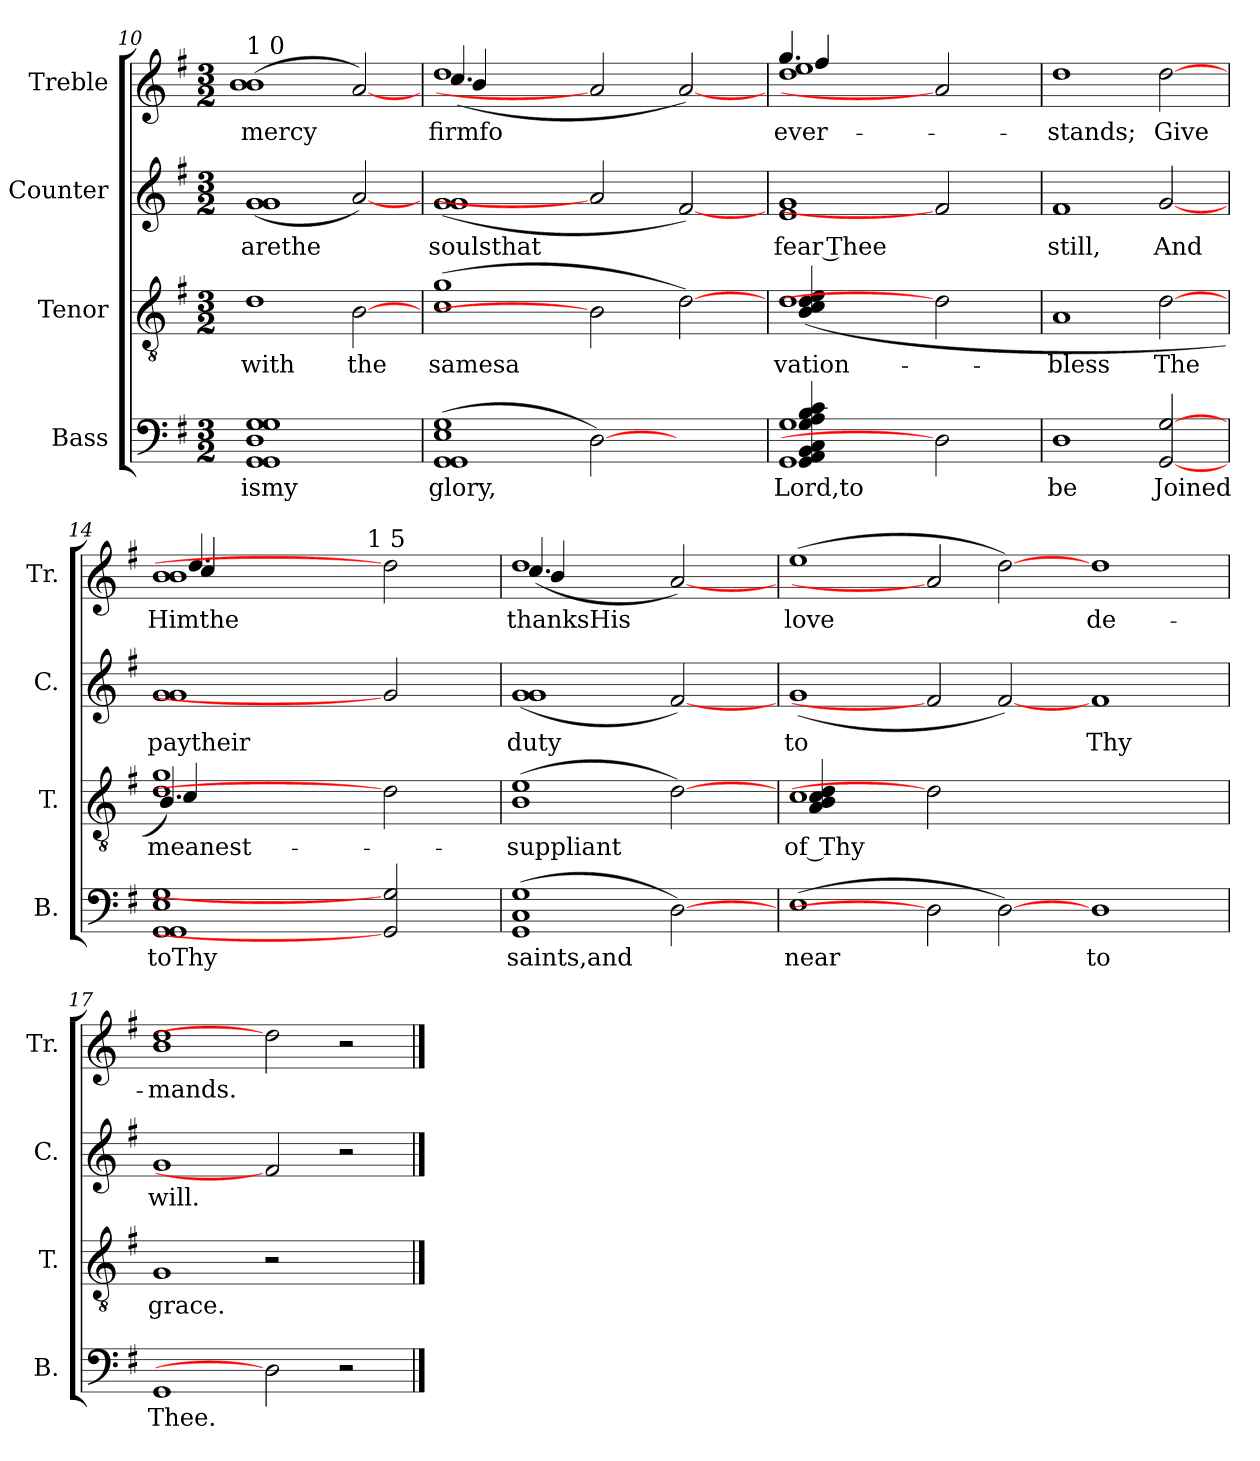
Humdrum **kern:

**kern	**text	**kern	**text	**kern	**text	**kern	**text
*part4	*part4	*part3	*part3	*part2	*part2	*part1	*part1
*staff4	*staff4	*staff3	*staff3	*staff2	*staff2	*staff1	*staff1
*I"Bass	*	*I"Tenor	*	*I"Counter	*	*I"Treble	*
*I'B.	*	*I'T.	*	*I'C.	*	*I'Tr.	*
!!LO:PB:g=z
*clefF4	*	*clefGv2	*	*clefG2	*	*clefG2	*
*k[f#]	*	*k[f#]	*	*k[f#]	*	*k[f#]	*
*G:	*	*G:	*	*G:	*	*G:	*
*M3/2	*	*M3/2	*	*M3/2	*	*M3/2	*
=10	=10	=10	=10	=10	=10	=10	=10
!	!	!	!	!	!	!LO:TX:a:t=1 0	!
!	!LO:LY:b:rj	!	!LO:LY:b:rj	!	!LO:LY:b	!	!LO:LY:b:rj
(>1G 1G 1D 1GG 1GG	ismy	1d	with	(<1g 1g	arethe	(<1b 1b	mercy-
!	!	!	!LO:LY:b:rj	!	!LO:LY:b	!	!LO:LY:b:rj
2ryy	.	[2B	the	[2a)	.	[2a)	-
=11	=11	=11	=11	=11	=11	=11	=11
!	!LO:LY:b:rj	!	!LO:LY:b:rj	!	!LO:LY:b	!	!LO:LY:b:rj
*	*	*	*	*	*	*^	*
*	*	*	*	*	*	*	*^	*
(>1G 1E 1GG 1GG	glory,-	(>1c 1g	samesa	(<1g 1g	soulsthat	1dd	(>4.cc/	4b/	firmfo
.	.	.	.	.	.	.	.	1..ryy	.
.	.	.	.	.	.	.	1ryy	.	.
!	!LO:LY:b:rj	!	!	!	!	!	!	!	!
[2D)	-	2B]	.	2a]	.	2a]	.	.	.
.	.	.	.	.	.	.	2ryy	.	.
!	!	!	!LO:LY:b:rj	!	!LO:LY:b	!	!	!	!LO:LY:b:rj
2ryy	.	[2d)	.	[2f#)	.	[2a)	.	.	.
.	.	.	.	.	.	.	8ryy	.	.
=12	=12	=12	=12	=12	=12	=12	=12	=12	=12
*^	*	*	*	*	*	*	*	*	*
!	!	!LO:LY:b:rj	!	!LO:LY:b:rj	!	!LO:LY:b	!	!	!	!LO:LY:b:rj
*	*	*	*^	*	*	*	*	*	*	*
(>1G 1GG	4c/ 4B/ 4A/ 4G/ 4C/ 4BB/ 4AA/ 4GG/)	Lord,to	1d	(>4e/ 4d/ 4c/ 4B/	vation-	1g 1e	fear Thee	(>1ee 1dd	4.gg/)	4ff#/	ever-
.	1ryy	.	.	1ryy	.	.	.	.	.	1ryy	.
.	.	.	.	.	.	.	.	.	1ryy	.	.
2D]	.	.	2d]	.	.	2f#]	.	2a]	.	.	.
.	4ryy	.	.	4ryy	.	.	.	.	.	4ryy	.
.	.	.	.	.	.	.	.	.	8ryy	.	.
*v	*v	*	*	*	*	*	*	*	*v	*v	*
*	*	*v	*v	*	*	*	*	*	*
=13	=13	=13	=13	=13	=13	=13	=13	=13
!	!LO:LY:b:rj	!	!LO:LY:b:rj	!	!LO:LY:b	!	!	!LO:LY:b:rj
*	*	*	*	*	*	*v	*v	*
1D	be	1A	-bless	1f#	still,	1dd	-stands;
!	!LO:LY:b:rj	!	!LO:LY:b:rj	!	!LO:LY:b	!	!LO:LY:b:rj
[2G [2GG	Joined	[2d	The	[2g	And	[2dd	Give
=14	=14	=14	=14	=14	=14	=14	=14
!	!LO:LY:b:rj	!	!LO:LY:b:rj	!	!LO:LY:b	!	!LO:LY:b:rj
*	*	*^	*	*	*	*^	*
*	*	*	*^	*	*	*	*	*^	*
*	*	*	*	*	*	*	*	*	*	*^	*
1G 1GG 1GG 1E	toThy	(>1d 1g	4.B/)	4c/	meanest-	1g 1g	paytheir	(>1b 1b	4.dd/)	4cc/	2ryy	Himthe
.	.	.	.	1ryy	.	.	.	.	.	1ryy	.	.
.	.	.	1ryy	.	.	.	.	.	1ryy	.	.	.
.	.	.	.	.	.	.	.	.	.	.	4ryy	.
.	.	.	.	.	.	.	.	.	.	.	8ryy	.
.	.	.	.	.	.	.	.	.	.	.	16ryy	.
.	.	.	.	.	.	.	.	.	.	.	64ryy	.
!	!	!	!	!	!	!	!	!	!	!	!LO:TX:a:t=1 5	!
.	.	.	.	.	.	.	.	.	.	.	2ryy	.
2G] 2GG]	.	2d]	.	.	.	2g]	.	2dd]	.	.	.	.
.	.	.	.	4ryy	.	.	.	.	.	4ryy	.	.
.	.	.	8ryy	.	.	.	.	.	8ryy	.	.	.
.	.	.	.	.	.	.	.	.	.	.	32.ryy	.
=15	=15	=15	=15	=15	=15	=15	=15	=15	=15	=15	=15	=15
!	!LO:LY:b:rj	!	!	!	!LO:LY:b:rj	!	!LO:LY:b	!	!	!	!	!LO:LY:b:rj
*	*	*v	*v	*v	*	*	*	*	*	*v	*v	*
(>1G 1C 1GG	saints,and	(>1e 1B	-suppliant-	(<1g 1g	duty-	1dd	(>4.cc/	4b/	thanksHis
.	.	.	.	.	.	.	.	1ryy	.
.	.	.	.	.	.	.	1ryy	.	.
!	!LO:LY:b:rj	!	!LO:LY:b:rj	!	!LO:LY:b	!	!	!	!LO:LY:b:rj
[2D)	.	[2d)	-	[2f#)	-	[2a)	.	.	.
.	.	.	.	.	.	.	.	4ryy	.
.	.	.	.	.	.	.	8ryy	.	.
*	*	*	*	*	*	*	*v	*v	*
=16	=16	=16	=16	=16	=16	=16	=16	=16
!	!LO:LY:b:rj	!	!LO:LY:b:rj	!	!LO:LY:b	!	!	!LO:LY:b:rj
*	*	*^	*	*	*	*v	*v	*
(>1E	near	1c	(>4d/ 4c/ 4B/ 4A/	of Thy	(<1g	to	(>1ee	love
.	.	.	1.ryy	.	.	.	.	.
2D]	.	2d]	.	.	2f#]	.	2a]	.
!	!LO:LY:b:rj	!	!	!	!	!LO:LY:b	!	!LO:LY:b:rj
[2D)	.	1.ryy	.	.	[2f#)	.	[2dd)	.
.	.	.	1ryy	.	.	.	.	.
!	!LO:LY:b:rj	!	!	!	!	!LO:LY:b	!	!LO:LY:b:rj
1D	to	.	.	.	1f#	Thy	1dd	de-
.	.	.	4ryy	.	.	.	.	.
=17	=17	=17	=17	=17	=17	=17	=17	=17
!	!LO:LY:b:rj	!	!	!LO:LY:b:rj	!	!LO:LY:b	!	!LO:LY:b:rj
*	*	*v	*v	*	*	*	*	*
1GG	Thee.	1G	grace.	1g	will.	1dd 1b	-mands.
2D]	.	2r	.	2f#]	.	2dd]	.
2r	.	2ryy	.	2r	.	2r	.
==	==	==	==	==	==	==	==
*-	*-	*-	*-	*-	*-	*-	*-
